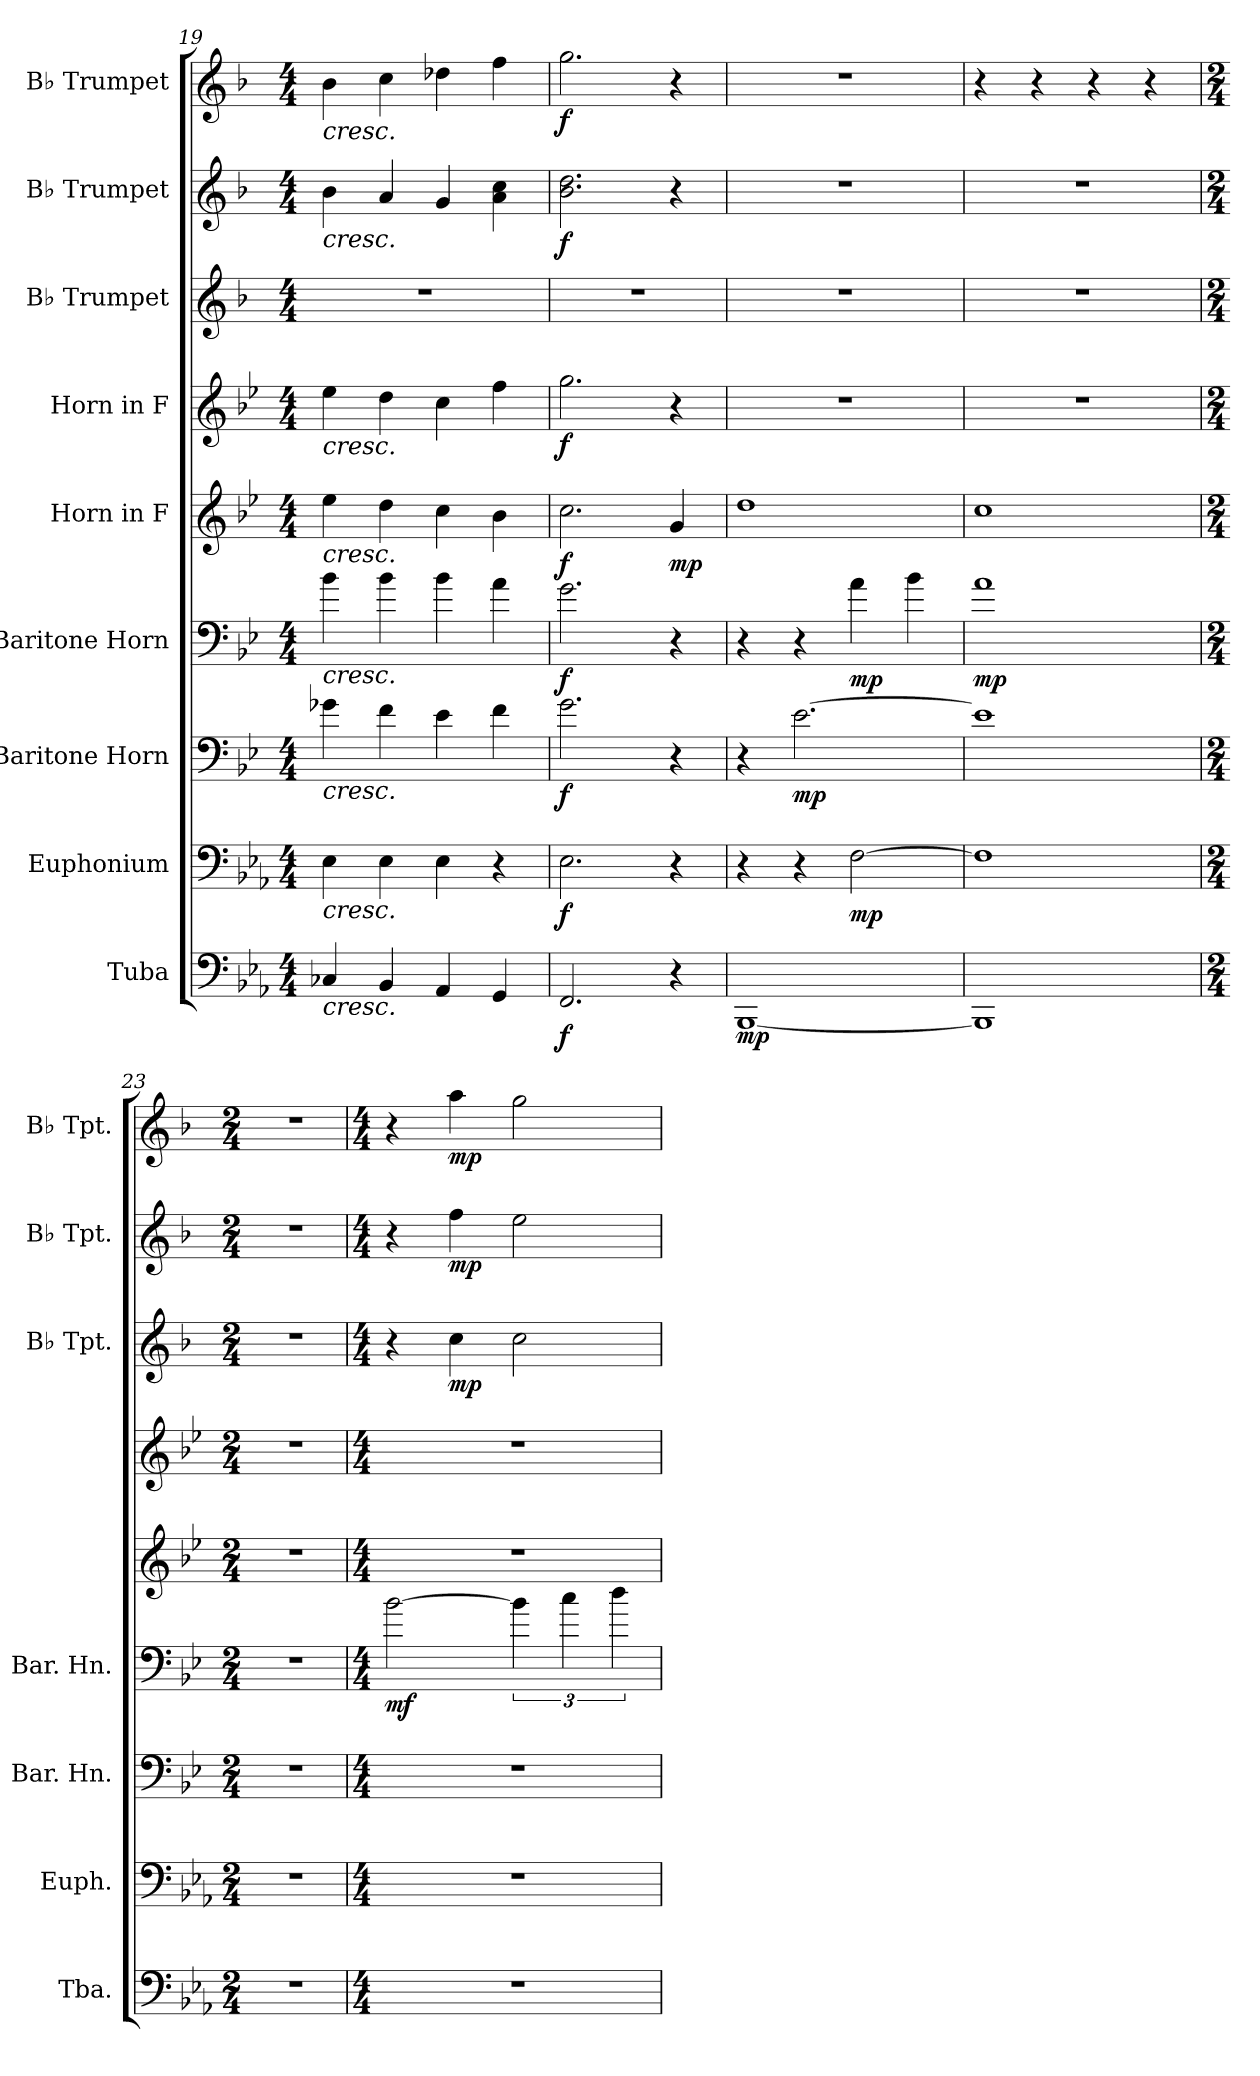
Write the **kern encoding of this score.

**kern	**dynam	**kern	**dynam	**kern	**dynam	**kern	**dynam	**kern	**dynam	**kern	**dynam	**kern	**dynam	**kern	**dynam	**kern	**dynam
*part9	*part9	*part8	*part8	*part7	*part7	*part6	*part6	*part5	*part5	*part4	*part4	*part3	*part3	*part2	*part2	*part1	*part1
*staff9	*staff9	*staff8	*staff8	*staff7	*staff7	*staff6	*staff6	*staff5	*staff5	*staff4	*staff4	*staff3	*staff3	*staff2	*staff2	*staff1	*staff1
*I"Tuba	*	*I"Euphonium	*	*I"Baritone Horn	*	*I"Baritone Horn	*	*I"Horn in F	*	*I"Horn in F	*	*I"B♭ Trumpet	*	*I"B♭ Trumpet	*	*I"B♭ Trumpet	*
*I'Tba.	*	*I'Euph.	*	*I'Bar. Hn.	*	*I'Bar. Hn.	*	*	*	*	*	*I'B♭ Tpt.	*	*I'B♭ Tpt.	*	*I'B♭ Tpt.	*
*clefF4	*	*clefF4	*	*clefF4	*	*clefF4	*	*clefG2	*	*clefG2	*	*clefG2	*	*clefG2	*	*clefG2	*
*	*	*	*	*ITrd4c7	*	*ITrd4c7	*	*ITrd4c7	*	*ITrd4c7	*	*ITrd1c2	*	*ITrd1c2	*	*ITrd1c2	*
*k[b-e-a-]	*	*k[b-e-a-]	*	*k[b-e-a-]	*	*k[b-e-a-]	*	*k[b-e-a-]	*	*k[b-e-a-]	*	*k[b-e-a-]	*	*k[b-e-a-]	*	*k[b-e-a-]	*
*M4/4	*	*M4/4	*	*M4/4	*	*M4/4	*	*M4/4	*	*M4/4	*	*M4/4	*	*M4/4	*	*M4/4	*
=19	=19	=19	=19	=19	=19	=19	=19	=19	=19	=19	=19	=19	=19	=19	=19	=19	=19
!	!	!	!	!	!	!	!	!	!	!	!	!	!	!	!	!LO:TX:b:i:t=cresc.	!
!	!	!	!	!	!	!	!	!	!	!	!	!	!	!LO:TX:b:i:t=cresc.	!	!	!
!	!	!	!	!	!	!	!	!	!	!LO:TX:b:i:t=cresc.	!	!	!	!	!	!	!
!	!	!	!	!	!	!	!	!LO:TX:b:i:t=cresc.	!	!	!	!	!	!	!	!	!
!	!	!	!	!	!	!LO:TX:b:i:t=cresc.	!	!	!	!	!	!	!	!	!	!	!
!	!	!	!	!LO:TX:b:i:t=cresc.	!	!	!	!	!	!	!	!	!	!	!	!	!
!	!	!LO:TX:b:i:t=cresc.	!	!	!	!	!	!	!	!	!	!	!	!	!	!	!
!LO:TX:b:i:t=cresc.	!	!	!	!	!	!	!	!	!	!	!	!	!	!	!	!	!
4C-X/	.	4E-\	.	4c-X\	.	4e-\	.	4a-\	.	4a-\	.	1r	.	4a-\	.	4a-\	.
4BB-/	.	4E-\	.	4B-\	.	4e-\	.	4g\	.	4g\	.	.	.	4g/	.	4b-\	.
4AA-/	.	4E-\	.	4A-\	.	4e-\	.	4f\	.	4f\	.	.	.	4f/	.	4cc-X\	.
4GG/	.	4r	.	4B-\	.	4d\	.	4e-\	.	4b-\	.	.	.	4g\ 4b-\	.	4ee-\	.
=20	=20	=20	=20	=20	=20	=20	=20	=20	=20	=20	=20	=20	=20	=20	=20	=20	=20
!	!LO:DY:b	!	!LO:DY:b	!	!LO:DY:b	!	!LO:DY:b	!	!LO:DY:b	!	!LO:DY:b	!	!	!	!LO:DY:b	!	!LO:DY:b
2.FF/	f	2.E-\	f	2.c\	f	2.c\	f	2.f\	f	2.cc\	f	1r	.	2.a-\ 2.cc\	f	2.ff\	f
!	!	!	!	!	!	!	!	!	!LO:DY:b	!	!	!	!	!	!	!	!
4r	.	4r	.	4r	.	4r	.	4c/	mp	4r	.	.	.	4r	.	4r	.
=21	=21	=21	=21	=21	=21	=21	=21	=21	=21	=21	=21	=21	=21	=21	=21	=21	=21
!	!LO:DY:b	!	!	!	!	!	!	!	!	!	!	!	!	!	!	!	!
*	*	*	*	*	*	*	*	*	*	*	*	*	*	*	*	*^	*
*	*	*	*	*	*	*	*	*	*	*	*	*	*	*	*	*	*^	*
[1BBB-	mp	4r	.	4r	.	4r	.	1g	.	1r	.	1r	.	1r	.	1r	4ryy	2.ryy	.
*	*	*	*	*	*	*	*	*	*	*	*	*	*	*	*	*MM90	*	*	*
!	!	!	!	!	!LO:DY:b	!	!	!	!	!	!	!	!	!	!	!	!	!	!
.	.	4r	.	[2.A-\	mp	4r	.	.	.	.	.	.	.	.	.	.	2.ryy	.	.
!	!	!	!LO:DY:b	!	!	!	!LO:DY:b	!	!	!	!	!	!	!	!	!	!	!	!
.	.	[2F\	mp	.	.	4d\	mp	.	.	.	.	.	.	.	.	.	.	.	.
*	*	*	*	*	*	*	*	*	*	*	*	*	*	*	*	*MM70	*	*	*
.	.	.	.	.	.	4e-\	.	.	.	.	.	.	.	.	.	.	.	4ryy	.
*	*	*	*	*	*	*	*	*	*	*	*	*	*	*	*	*v	*v	*v	*
!!LO:PB:g=z
=22	=22	=22	=22	=22	=22	=22	=22	=22	=22	=22	=22	=22	=22	=22	=22	=22	=22
*	*	*	*	*	*	*	*	*	*	*	*	*	*	*	*	*MM70	*
*	*	*	*	*	*	*	*	*	*	*	*	*	*	*	*	*^	*
*	*	*	*	*	*	*	*	*	*	*	*	*	*	*	*	*	*^	*
!	!	!	!	!	!	!	!LO:DY:b	!	!	!	!	!	!	!	!	!	!	!	!
*	*	*	*	*	*	*	*	*	*	*	*	*	*	*	*	*v	*v	*v	*
1BBB-]	.	1F]	.	1A-]	.	1d	mp	1f	.	1r	.	1r	.	1r	.	4r	.
.	.	.	.	.	.	.	.	.	.	.	.	.	.	.	.	4r	.
*	*	*	*	*	*	*	*	*	*	*	*	*	*	*	*	*MM65	*
.	.	.	.	.	.	.	.	.	.	.	.	.	.	.	.	4r	.
.	.	.	.	.	.	.	.	.	.	.	.	.	.	.	.	4r	.
=23	=23	=23	=23	=23	=23	=23	=23	=23	=23	=23	=23	=23	=23	=23	=23	=23	=23
*M2/4	*	*M2/4	*	*M2/4	*	*M2/4	*	*M2/4	*	*M2/4	*	*M2/4	*	*M2/4	*	*M2/4	*
*	*	*	*	*	*	*	*	*	*	*	*	*	*	*	*	*MM100	*
2r	.	2r	.	2r	.	2r	.	2r	.	2r	.	2r	.	2r	.	2r	.
=24	=24	=24	=24	=24	=24	=24	=24	=24	=24	=24	=24	=24	=24	=24	=24	=24	=24
*M4/4	*	*M4/4	*	*M4/4	*	*M4/4	*	*M4/4	*	*M4/4	*	*M4/4	*	*M4/4	*	*M4/4	*
!	!	!	!	!	!	!	!LO:DY:b	!	!	!	!	!	!	!	!	!	!
1r	.	1r	.	1r	.	[2e-\	mf	1r	.	1r	.	4r	.	4r	.	4r	.
!	!	!	!	!	!	!	!	!	!	!	!	!	!LO:DY:b	!	!LO:DY:b	!	!LO:DY:b
.	.	.	.	.	.	.	.	.	.	.	.	4b-\	mp	4ee-\	mp	4gg\	mp
.	.	.	.	.	.	6e-\]	.	.	.	.	.	2b-\	.	2dd\	.	2ff\	.
.	.	.	.	.	.	6f\	.	.	.	.	.	.	.	.	.	.	.
.	.	.	.	.	.	6g\	.	.	.	.	.	.	.	.	.	.	.
=	=	=	=	=	=	=	=	=	=	=	=	=	=	=	=	=	=
*-	*-	*-	*-	*-	*-	*-	*-	*-	*-	*-	*-	*-	*-	*-	*-	*-	*-
